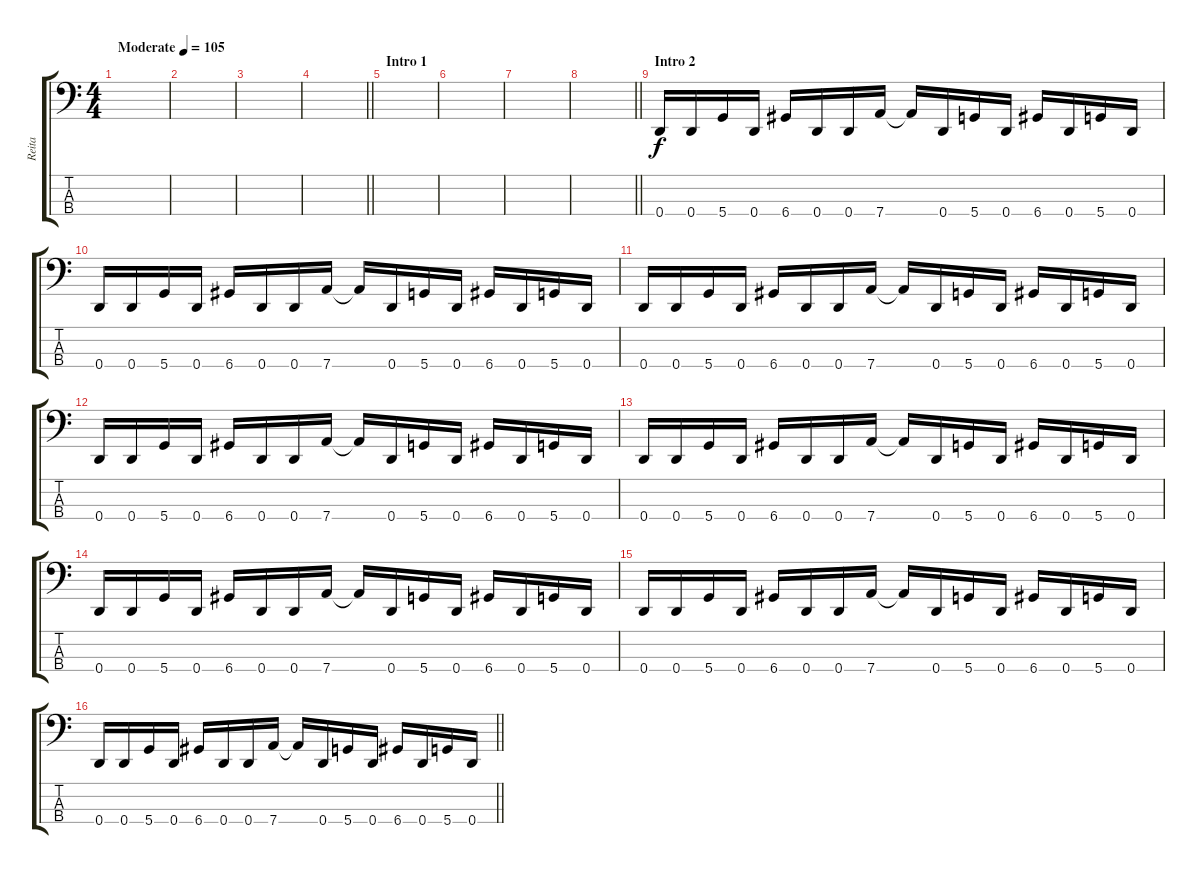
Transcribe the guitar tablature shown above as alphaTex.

\track ("Reita" "Reita") {instrument electricbasspick}
\staff {score tabs}
\tuning (F2 C2 G1 D1) {hide}
\ts (4 4)
\tempo (105 "Moderate")
\clef f4
\ks c
|
|
|
\barLineRight lightlight
|
\section ("" "Intro 1")
|
|
|
\barLineRight lightlight
|
\section ("" "Intro 2")
0.4.16 0.4.16 5.4.16 0.4.16 6.4.16 0.4.16 0.4.16 7.4.16 7.4{t}.16 0.4.16 5.4.16 0.4.16 6.4.16 0.4.16 5.4.16 0.4.16 |
0.4.16 0.4.16 5.4.16 0.4.16 6.4.16 0.4.16 0.4.16 7.4.16 7.4{t}.16 0.4.16 5.4.16 0.4.16 6.4.16 0.4.16 5.4.16 0.4.16 |
0.4.16 0.4.16 5.4.16 0.4.16 6.4.16 0.4.16 0.4.16 7.4.16 7.4{t}.16 0.4.16 5.4.16 0.4.16 6.4.16 0.4.16 5.4.16 0.4.16 |
0.4.16 0.4.16 5.4.16 0.4.16 6.4.16 0.4.16 0.4.16 7.4.16 7.4{t}.16 0.4.16 5.4.16 0.4.16 6.4.16 0.4.16 5.4.16 0.4.16 |
0.4.16 0.4.16 5.4.16 0.4.16 6.4.16 0.4.16 0.4.16 7.4.16 7.4{t}.16 0.4.16 5.4.16 0.4.16 6.4.16 0.4.16 5.4.16 0.4.16 |
0.4.16 0.4.16 5.4.16 0.4.16 6.4.16 0.4.16 0.4.16 7.4.16 7.4{t}.16 0.4.16 5.4.16 0.4.16 6.4.16 0.4.16 5.4.16 0.4.16 |
0.4.16 0.4.16 5.4.16 0.4.16 6.4.16 0.4.16 0.4.16 7.4.16 7.4{t}.16 0.4.16 5.4.16 0.4.16 6.4.16 0.4.16 5.4.16 0.4.16 |
\barLineRight lightlight
0.4.16 0.4.16 5.4.16 0.4.16 6.4.16 0.4.16 0.4.16 7.4.16 7.4{t}.16 0.4.16 5.4.16 0.4.16 6.4.16 0.4.16 5.4.16 0.4.16
